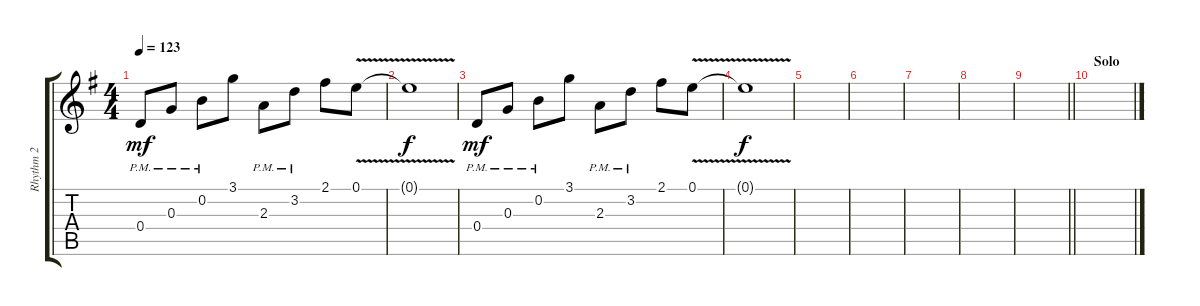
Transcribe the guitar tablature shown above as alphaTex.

\track ("Rhythm 2" "Rhythm 2") {instrument distortionguitar}
\staff {score tabs}
\tuning (E4 B3 G3 D3 A2 E2) {hide}
\ts (4 4)
\tempo 123
\clef g2
\ks g
0.4{pm}.8{dy mf} 0.3{pm}.8 0.2{pm}.8 3.1.8 2.3{pm}.8 3.2{pm}.8 2.1.8 0.1{v}.8 |
0.1{t}.1{dy f} |
0.4{pm}.8{dy mf} 0.3{pm}.8 0.2{pm}.8 3.1.8 2.3{pm}.8 3.2{pm}.8 2.1.8 0.1{v}.8 |
0.1{t}.1{dy f} |
|
|
|
|
\barLineRight lightlight
|
\section ("" "Solo")
